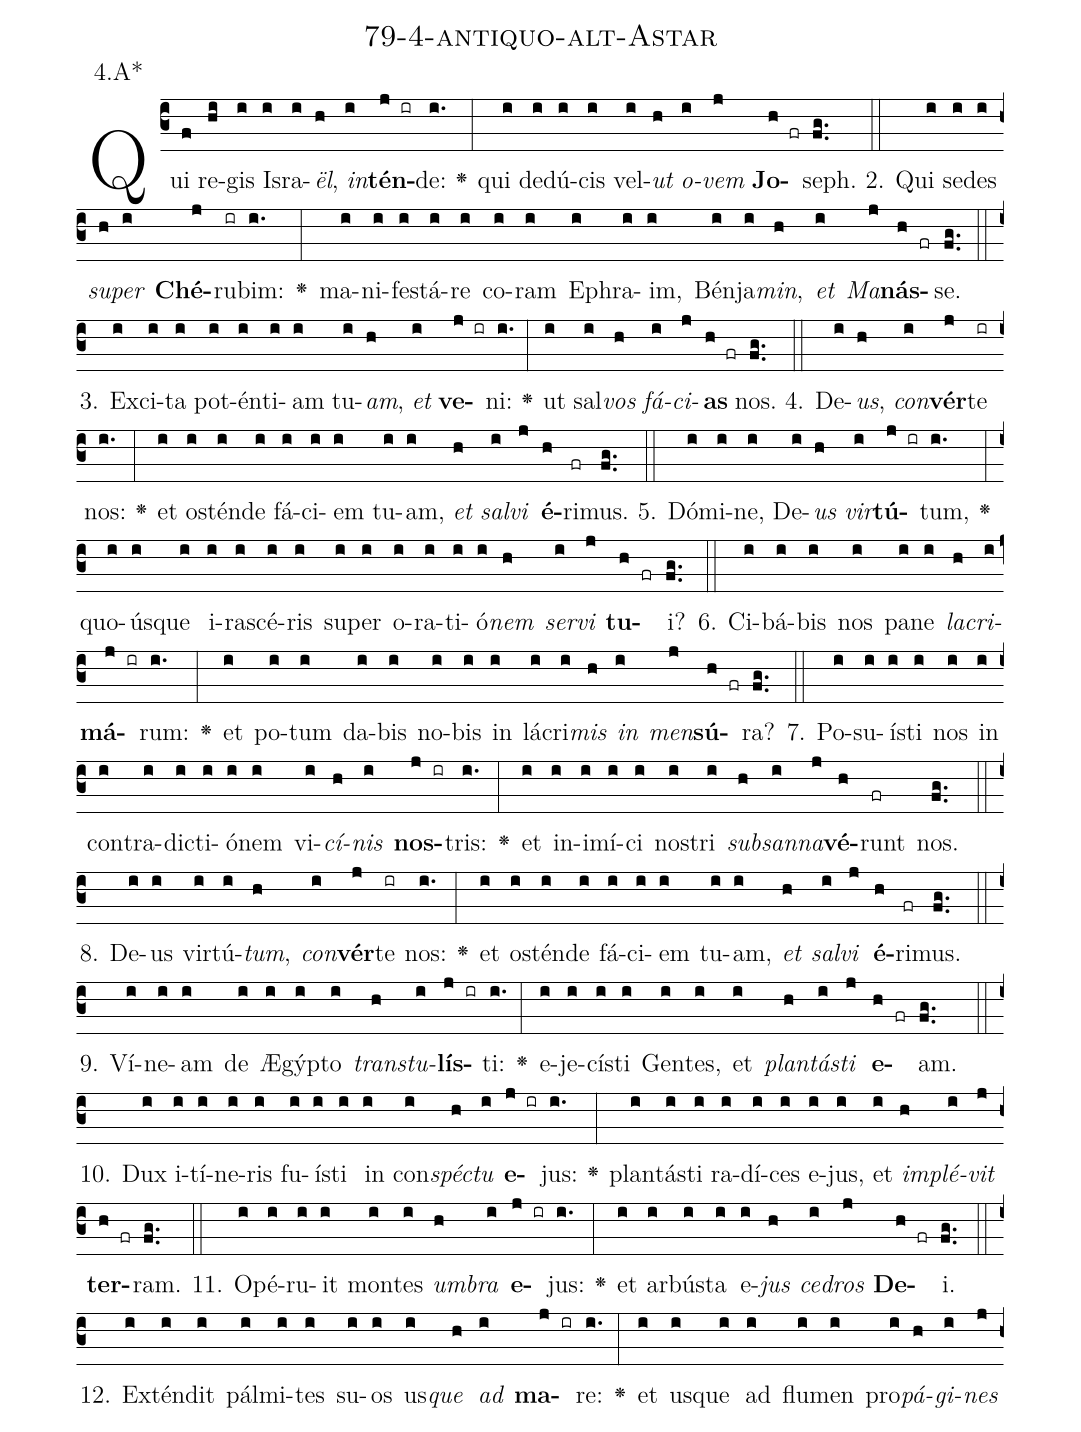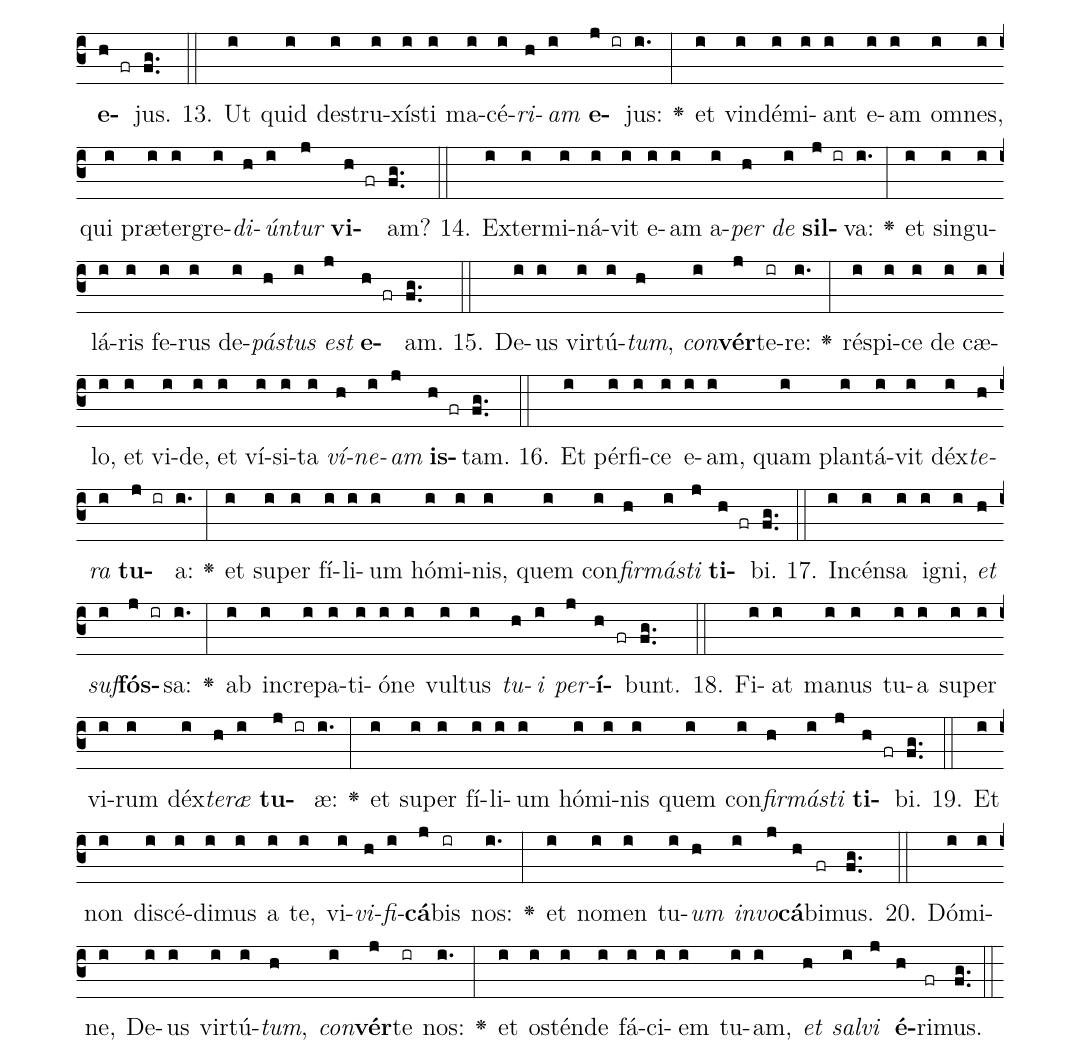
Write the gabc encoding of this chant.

name: 79-4-antiquo-alt-Astar;
annotation: 4.A*;
%%
(c3)Qui(f) re(hi)gis(i) Is(i)ra(i)<i>ël</i>,(h) <i>in</i>(i)<b>tén</b>(j ir)de:(i.) <v>\greheightstar</v>(:) qui(i) de(i)dú(i)cis(i) vel(i)<i>ut</i>(h) <i>o</i>(i)<i>vem</i>(j) <b>Jo</b>(h fr)seph.(fg..) (::)
2. Qui(i) se(i)des(i) <i>su</i>(h)<i>per</i>(i) <b>Ché</b>(j)ru(ir)bim:(i.) <v>\greheightstar</v>(:) ma(i)ni(i)fes(i)tá(i)re(i) co(i)ram(i) E(i)phra(i)im,(i) Bén(i)ja(i)<i>min</i>,(h) <i>et</i>(i) <i>Ma</i>(j)<b>nás</b>(h fr)se.(fg..) (::)
3. Ex(i)ci(i)ta(i) pot(i)én(i)ti(i)am(i) tu(i)<i>am</i>,(h) <i>et</i>(i) <b>ve</b>(j ir)ni:(i.) <v>\greheightstar</v>(:) ut(i) sal(i)<i>vos</i>(h) <i>fá</i>(i)<i>ci</i>(j)<b>as</b>(h fr) nos.(fg..) (::)
4. De(i)<i>us</i>,(h) <i>con</i>(i)<b>vér</b>(j)te(ir) nos:(i.) <v>\greheightstar</v>(:) et(i) os(i)tén(i)de(i) fá(i)ci(i)em(i) tu(i)am,(i) <i>et</i>(h) <i>sal</i>(i)<i>vi</i>(j) <b>é</b>(h)ri(fr)mus.(fg..) (::)
5. Dó(i)mi(i)ne,(i) De(i)<i>us</i>(h) <i>vir</i>(i)<b>tú</b>(j ir)tum,(i.) <v>\greheightstar</v>(:) quo(i)ús(i)que(i) i(i)ra(i)scé(i)ris(i) su(i)per(i) o(i)ra(i)ti(i)ó(i)<i>nem</i>(h) <i>ser</i>(i)<i>vi</i>(j) <b>tu</b>(h fr)i?(fg..) (::)
6. Ci(i)bá(i)bis(i) nos(i) pa(i)ne(i) <i>la</i>(h)<i>cri</i>(i)<b>má</b>(j ir)rum:(i.) <v>\greheightstar</v>(:) et(i) po(i)tum(i) da(i)bis(i) no(i)bis(i) in(i) lá(i)cri(i)<i>mis</i>(h) <i>in</i>(i) <i>men</i>(j)<b>sú</b>(h fr)ra?(fg..) (::)
7. Po(i)su(i)ís(i)ti(i) nos(i) in(i) con(i)tra(i)dic(i)ti(i)ó(i)nem(i) vi(i)<i>cí</i>(h)<i>nis</i>(i) <b>nos</b>(j ir)tris:(i.) <v>\greheightstar</v>(:) et(i) in(i)i(i)mí(i)ci(i) nos(i)tri(i) <i>sub</i>(h)<i>san</i>(i)<i>na</i>(j)<b>vé</b>(h)runt(fr) nos.(fg..) (::)
8. De(i)us(i) vir(i)tú(i)<i>tum</i>,(h) <i>con</i>(i)<b>vér</b>(j)te(ir) nos:(i.) <v>\greheightstar</v>(:) et(i) os(i)tén(i)de(i) fá(i)ci(i)em(i) tu(i)am,(i) <i>et</i>(h) <i>sal</i>(i)<i>vi</i>(j) <b>é</b>(h)ri(fr)mus.(fg..) (::)
9. Ví(i)ne(i)am(i) de(i) Æ(i)gýp(i)to(i) <i>trans</i>(h)<i>tu</i>(i)<b>lís</b>(j ir)ti:(i.) <v>\greheightstar</v>(:) e(i)je(i)cís(i)ti(i) Gen(i)tes,(i) et(i) <i>plan</i>(h)<i>tás</i>(i)<i>ti</i>(j) <b>e</b>(h fr)am.(fg..) (::)
10. Dux(i) i(i)tí(i)ne(i)ris(i) fu(i)ís(i)ti(i) in(i) con(i)<i>spéc</i>(h)<i>tu</i>(i) <b>e</b>(j ir)jus:(i.) <v>\greheightstar</v>(:) plan(i)tás(i)ti(i) ra(i)dí(i)ces(i) e(i)jus,(i) et(i) <i>im</i>(h)<i>plé</i>(i)<i>vit</i>(j) <b>ter</b>(h fr)ram.(fg..) (::)
11. O(i)pé(i)ru(i)it(i) mon(i)tes(i) <i>um</i>(h)<i>bra</i>(i) <b>e</b>(j ir)jus:(i.) <v>\greheightstar</v>(:) et(i) ar(i)bús(i)ta(i) e(i)<i>jus</i>(h) <i>ce</i>(i)<i>dros</i>(j) <b>De</b>(h fr)i.(fg..) (::)
12. Ex(i)tén(i)dit(i) pál(i)mi(i)tes(i) su(i)os(i) us(i)<i>que</i>(h) <i>ad</i>(i) <b>ma</b>(j ir)re:(i.) <v>\greheightstar</v>(:) et(i) us(i)que(i) ad(i) flu(i)men(i) pro(i)<i>pá</i>(h)<i>gi</i>(i)<i>nes</i>(j) <b>e</b>(h fr)jus.(fg..) (::)
13. Ut(i) quid(i) de(i)stru(i)xís(i)ti(i) ma(i)cé(i)<i>ri</i>(h)<i>am</i>(i) <b>e</b>(j ir)jus:(i.) <v>\greheightstar</v>(:) et(i) vin(i)dé(i)mi(i)ant(i) e(i)am(i) om(i)nes,(i) qui(i) præ(i)ter(i)gre(i)<i>di</i>(h)<i>ún</i>(i)<i>tur</i>(j) <b>vi</b>(h fr)am?(fg..) (::)
14. Ex(i)ter(i)mi(i)ná(i)vit(i) e(i)am(i) a(i)<i>per</i>(h) <i>de</i>(i) <b>sil</b>(j ir)va:(i.) <v>\greheightstar</v>(:) et(i) sin(i)gu(i)lá(i)ris(i) fe(i)rus(i) de(i)<i>pás</i>(h)<i>tus</i>(i) <i>est</i>(j) <b>e</b>(h fr)am.(fg..) (::)
15. De(i)us(i) vir(i)tú(i)<i>tum</i>,(h) <i>con</i>(i)<b>vér</b>(j)te(ir)re:(i.) <v>\greheightstar</v>(:) ré(i)spi(i)ce(i) de(i) cæ(i)lo,(i) et(i) vi(i)de,(i) et(i) ví(i)si(i)ta(i) <i>ví</i>(h)<i>ne</i>(i)<i>am</i>(j) <b>is</b>(h fr)tam.(fg..) (::)
16. Et(i) pér(i)fi(i)ce(i) e(i)am,(i) quam(i) plan(i)tá(i)vit(i) déx(i)<i>te</i>(h)<i>ra</i>(i) <b>tu</b>(j ir)a:(i.) <v>\greheightstar</v>(:) et(i) su(i)per(i) fí(i)li(i)um(i) hó(i)mi(i)nis,(i) quem(i) con(i)<i>fir</i>(h)<i>más</i>(i)<i>ti</i>(j) <b>ti</b>(h fr)bi.(fg..) (::)
17. In(i)cén(i)sa(i) i(i)gni,(i) <i>et</i>(h) <i>suf</i>(i)<b>fós</b>(j ir)sa:(i.) <v>\greheightstar</v>(:) ab(i) in(i)cre(i)pa(i)ti(i)ó(i)ne(i) vul(i)tus(i) <i>tu</i>(h)<i>i</i>(i) <i>per</i>(j)<b>í</b>(h fr)bunt.(fg..) (::)
18. Fi(i)at(i) ma(i)nus(i) tu(i)a(i) su(i)per(i) vi(i)rum(i) déx(i)<i>te</i>(h)<i>ræ</i>(i) <b>tu</b>(j ir)æ:(i.) <v>\greheightstar</v>(:) et(i) su(i)per(i) fí(i)li(i)um(i) hó(i)mi(i)nis(i) quem(i) con(i)<i>fir</i>(h)<i>más</i>(i)<i>ti</i>(j) <b>ti</b>(h fr)bi.(fg..) (::)
19. Et(i) non(i) di(i)scé(i)di(i)mus(i) a(i) te,(i) vi(i)<i>vi</i>(h)<i>fi</i>(i)<b>cá</b>(j)bis(ir) nos:(i.) <v>\greheightstar</v>(:) et(i) no(i)men(i) tu(i)<i>um</i>(h) <i>in</i>(i)<i>vo</i>(j)<b>cá</b>(h)bi(fr)mus.(fg..) (::)
20. Dó(i)mi(i)ne,(i) De(i)us(i) vir(i)tú(i)<i>tum</i>,(h) <i>con</i>(i)<b>vér</b>(j)te(ir) nos:(i.) <v>\greheightstar</v>(:) et(i) os(i)tén(i)de(i) fá(i)ci(i)em(i) tu(i)am,(i) <i>et</i>(h) <i>sal</i>(i)<i>vi</i>(j) <b>é</b>(h)ri(fr)mus.(fg..) (::)
